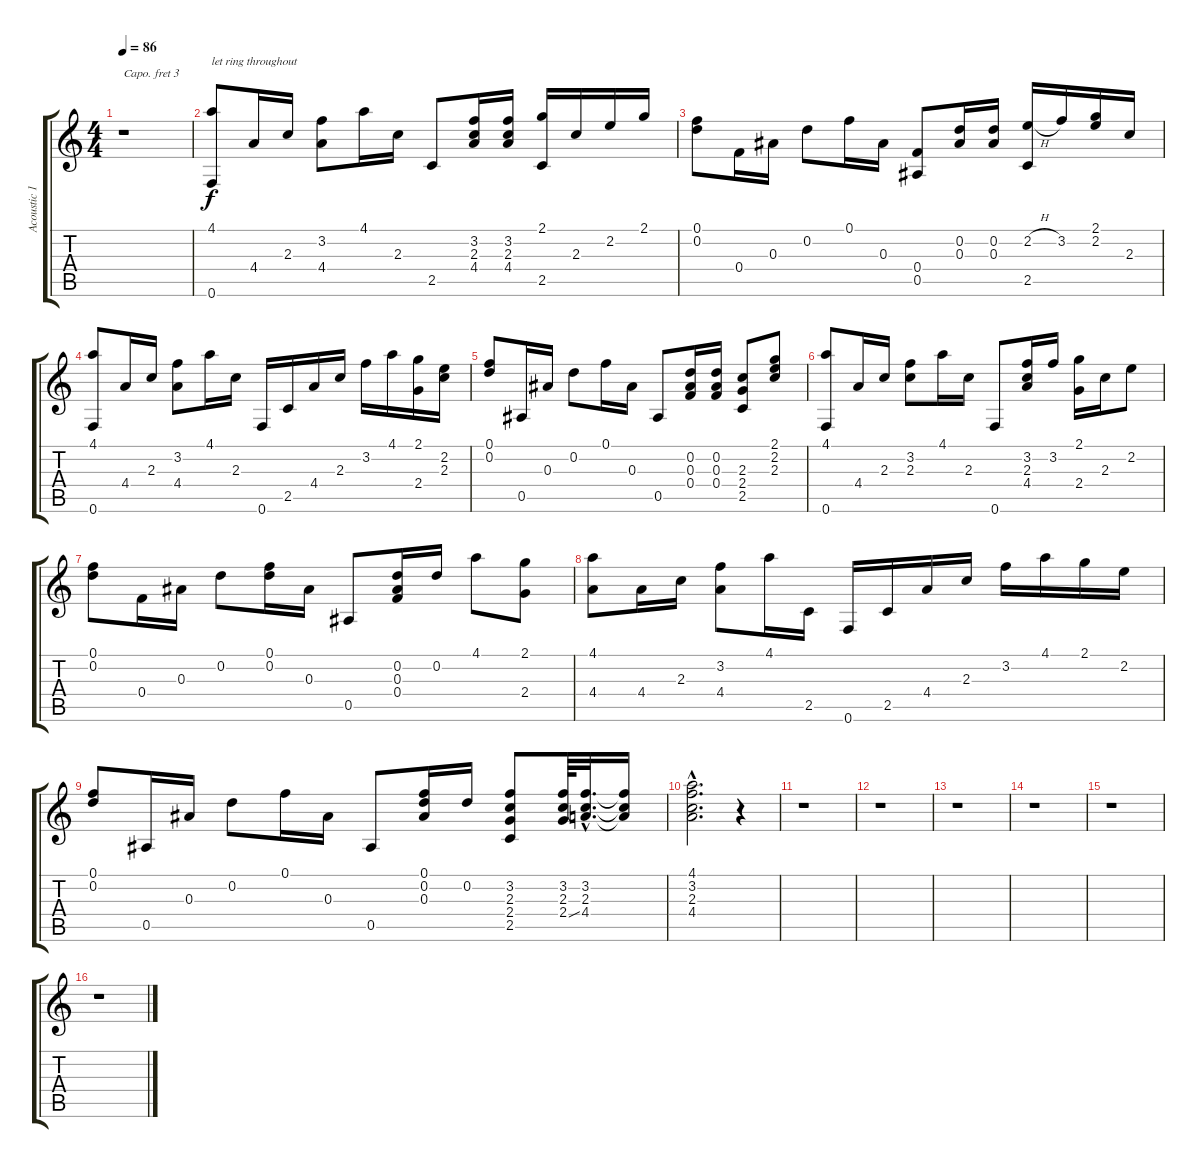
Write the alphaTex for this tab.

\track ("Acoustic 1" "Acoustic 1") {instrument acousticguitarsteel}
\staff {score tabs}
\capo 3
\tuning (D4 B3 G3 D3 G2 D2) {hide}
\ts (4 4)
\tempo 86
\clef g2
\ks c
r.1{dy f instrument acousticguitarsteel} |
(4.1 0.6).8{txt "let ring throughout"} 4.4.16 2.3.16 (3.2 4.4).8 4.1.16 2.3.16 2.5.8 (3.2 2.3 4.4).16 (3.2 2.3 4.4).16 (2.1 2.5).16 2.3.16 2.2.16 2.1.16 |
(0.1 0.2).8 0.4.16 0.3.16 0.2.8 0.1.16 0.3.16 (0.4 0.5).8 (0.2 0.3).16 (0.2 0.3).16 (2.2{h} 2.5).16 3.2.16 (2.1 2.2).16 2.3.16 |
(4.1 0.6).8 4.4.16 2.3.16 (3.2 4.4).8 4.1.16 2.3.16 0.6.16 2.5.16 4.4.16 2.3.16 3.2.16 4.1.16 (2.1 2.4).16 (2.2 2.3).16 |
(0.1 0.2).8 0.5.16 0.3.16 0.2.8 0.1.16 0.3.16 0.5.8 (0.2 0.3 0.4).16 (0.2 0.3 0.4).16 (2.3 2.4 2.5).8 (2.1 2.2 2.3).8 |
(4.1 0.6).8 4.4.16 2.3.16 (3.2 2.3).8 4.1.16 2.3.16 0.6.8 (3.2 2.3 4.4).16 3.2.16 (2.1 2.4).16 2.3.16 2.2.8 |
(0.1 0.2).8 0.4.16 0.3.16 0.2.8 (0.1 0.2).16 0.3.16 0.5.8 (0.2 0.3 0.4).16 0.2.16 4.1.8 (2.1 2.4).8 |
(4.1 4.4).8 4.4.16 2.3.16 (3.2 4.4).8 4.1.16 2.5.16 0.6.16 2.5.16 4.4.16 2.3.16 3.2.16 4.1.16 2.1.16 2.2.16 |
(0.1 0.2).8 0.5.16 0.3.16 0.2.8 0.1.16 0.3.16 0.5.8 (0.1 0.2 0.3).16 0.2.16 (3.2 2.3 2.4 2.5).8 (3.2 2.3 2.4{ss}).64 (3.2{hac} 2.3{hac} 4.4{hac}).32{d} (3.2{t} 2.3{t} 4.4{t}).16 |
(4.1{hac} 3.2{hac} 2.3{hac} 4.4{hac}).2{d} r.4 |
r.1 |
r.1 |
r.1 |
r.1 |
r.1 |
r.1
